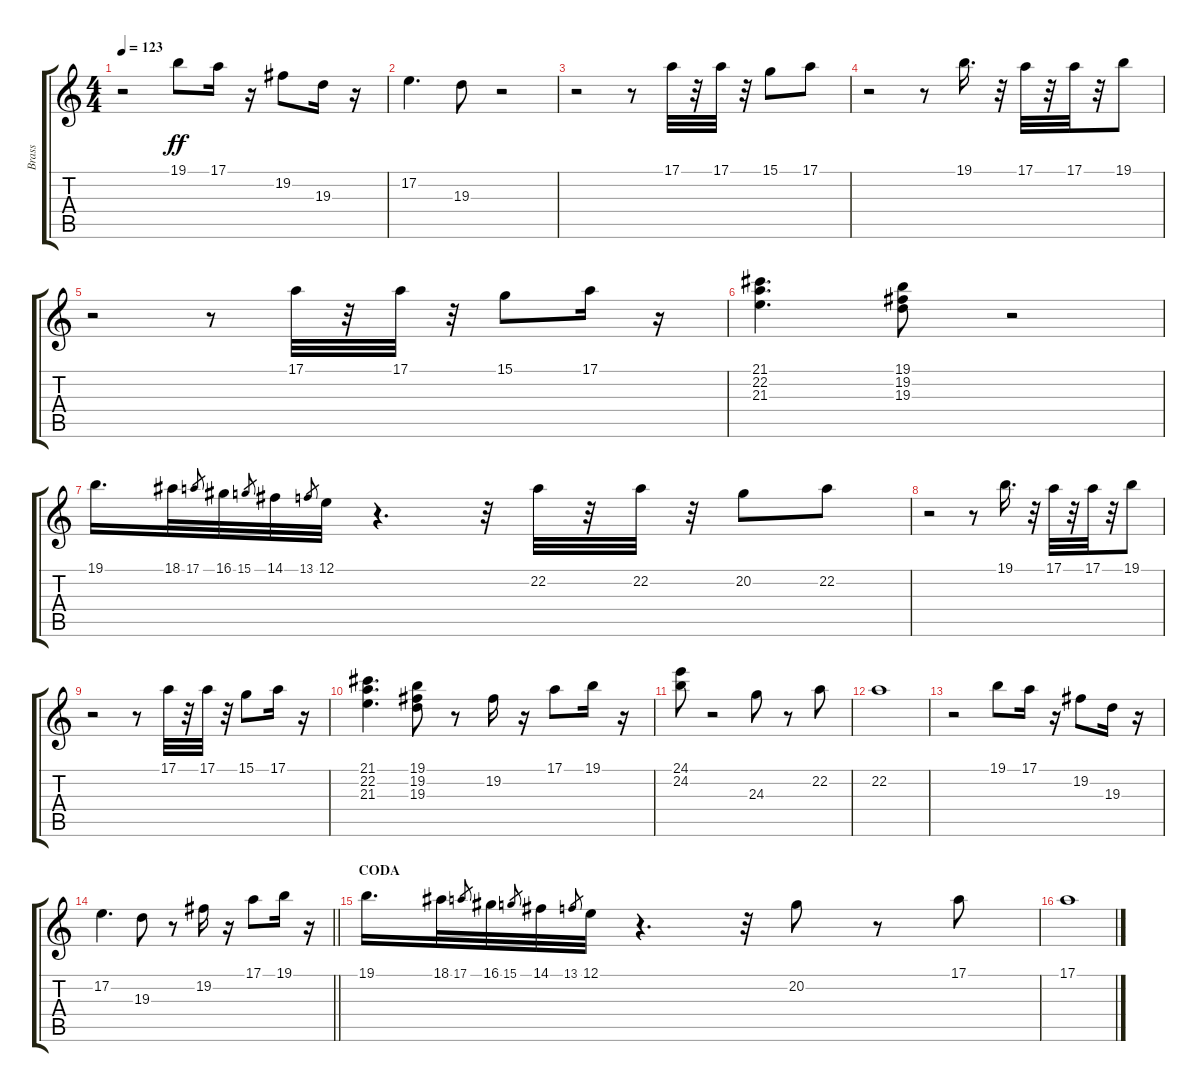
\track ("Brass" "Brass") {instrument brasssection}
\staff {score tabs}
\tuning (E4 B3 G3 D3 A2 E2) {hide}
\ts (4 4)
\tempo 123
\clef g2
\ks c
r.2{dy ff} 19.1.8 17.1.16 r.16 19.2.8 19.3.16 r.16 |
17.2.4{d} 19.3.8 r.2 |
r.2 r.8 17.1.32 r.32 17.1.32 r.32 15.1.8 17.1.8 |
r.2 r.8 19.1.16{d} r.32 17.1.32 r.32 17.1.32 r.32 19.1.8 |
r.2 r.8 17.1.32 r.32 17.1.32 r.32 15.1.8 17.1.16 r.16 |
(21.1 22.2 21.3).4{d} (19.1 19.2 19.3).8 r.2 |
19.1.16{d} 18.1.32 17.1.8{gr} 16.1.32 15.1.8{gr} 14.1.32 13.1.8{gr} 12.1.32 r.4{d} r.32 22.2.32 r.32 22.2.32 r.32 20.2.8 22.2.8 |
r.2 r.8 19.1.16{d} r.32 17.1.32 r.32 17.1.32 r.32 19.1.8 |
r.2 r.8 17.1.32 r.32 17.1.32 r.32 15.1.8 17.1.16 r.16 |
(21.1 22.2 21.3).4{d} (19.1 19.2 19.3).8 r.8 19.2.16 r.16 17.1.8 19.1.16 r.16 |
(24.1 24.2).8 r.2 24.3.8 r.8 22.2.8 |
22.2.1 |
r.2 19.1.8 17.1.16 r.16 19.2.8 19.3.16 r.16 |
\barLineRight lightlight
17.2.4{d} 19.3.8 r.8 19.2.16 r.16 17.1.8 19.1.16 r.16 |
\section ("" "CODA")
19.1.16{d} 18.1.32 17.1.8{gr} 16.1.32 15.1.8{gr} 14.1.32 13.1.8{gr} 12.1.32 r.4{d} r.32 20.2.8 r.8 17.1.8 |
17.1.1
